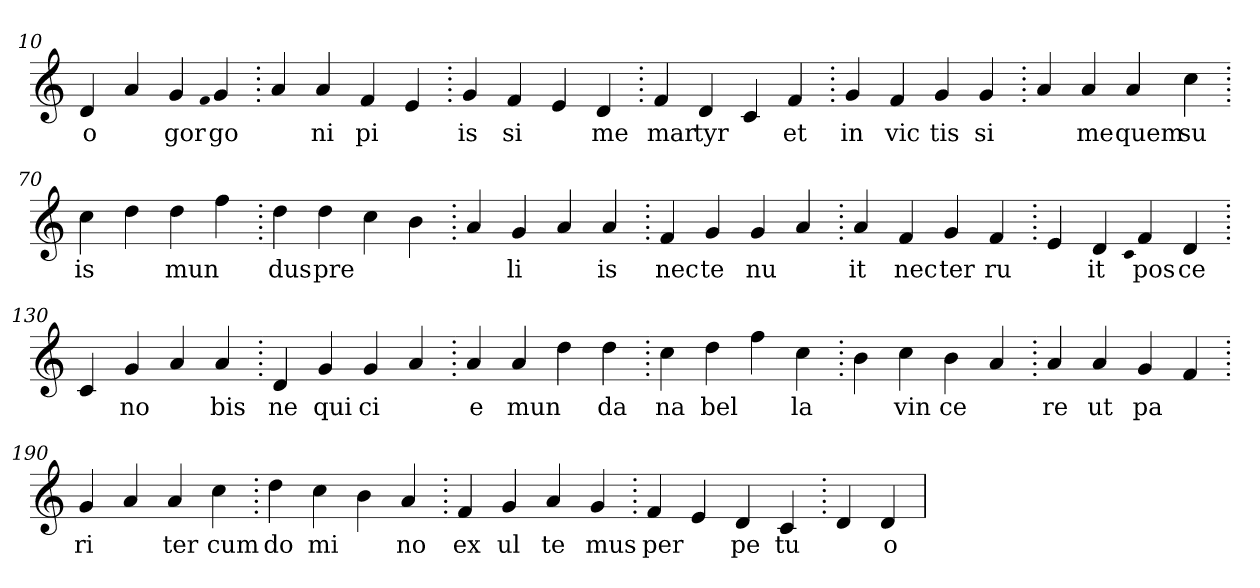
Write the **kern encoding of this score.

**kern	**text
*part1	*part1
*staff1	*staff1
*clefG2	*
=10.	=10.
4d	o
4a	.
4g	gor
qqf	.
4g	go
=20.	=20.
4a	.
4a	ni
4f	pi
4e	.
=30.	=30.
4g	is
4f	si
4e	.
4d	me
=40.	=40.
4f	mar
4d	tyr
4c	.
4f	et
=50.	=50.
4g	in
4f	vic
4g	tis
4g	si
=60.	=60.
4a	.
4a	me
4a	quem
4cc	su
=70.	=70.
4cc	is
4dd	.
4dd	mun
4ff	.
=80.	=80.
4dd	dus
4dd	pre
4cc	.
4b	.
=90.	=90.
4a	.
4g	li
4a	.
4a	is
=100.	=100.
4f	nec
4g	te
4g	nu
4a	.
=110.	=110.
4a	it
4f	nec
4g	ter
4f	ru
=120.	=120.
4e	.
4d	it
qqc	.
4f	pos
4d	ce
=130.	=130.
4c	.
4g	no
4a	.
4a	bis
=140.	=140.
4d	ne
4g	qui
4g	ci
4a	.
=150.	=150.
4a	e
4a	mun
4dd	.
4dd	da
=160.	=160.
4cc	na
4dd	bel
4ff	.
4cc	la
=170.	=170.
4b	.
4cc	vin
4b	ce
4a	.
=180.	=180.
4a	re
4a	ut
4g	pa
4f	.
=190.	=190.
4g	ri
4a	.
4a	ter
4cc	cum
=200.	=200.
4dd	do
4cc	mi
4b	.
4a	no
=210.	=210.
4f	ex
4g	ul
4a	te
4g	mus
=220.	=220.
4f	per
4e	.
4d	pe
4c	tu
=230.	=230.
4d	.
4d	o
=	=
*-	*-
